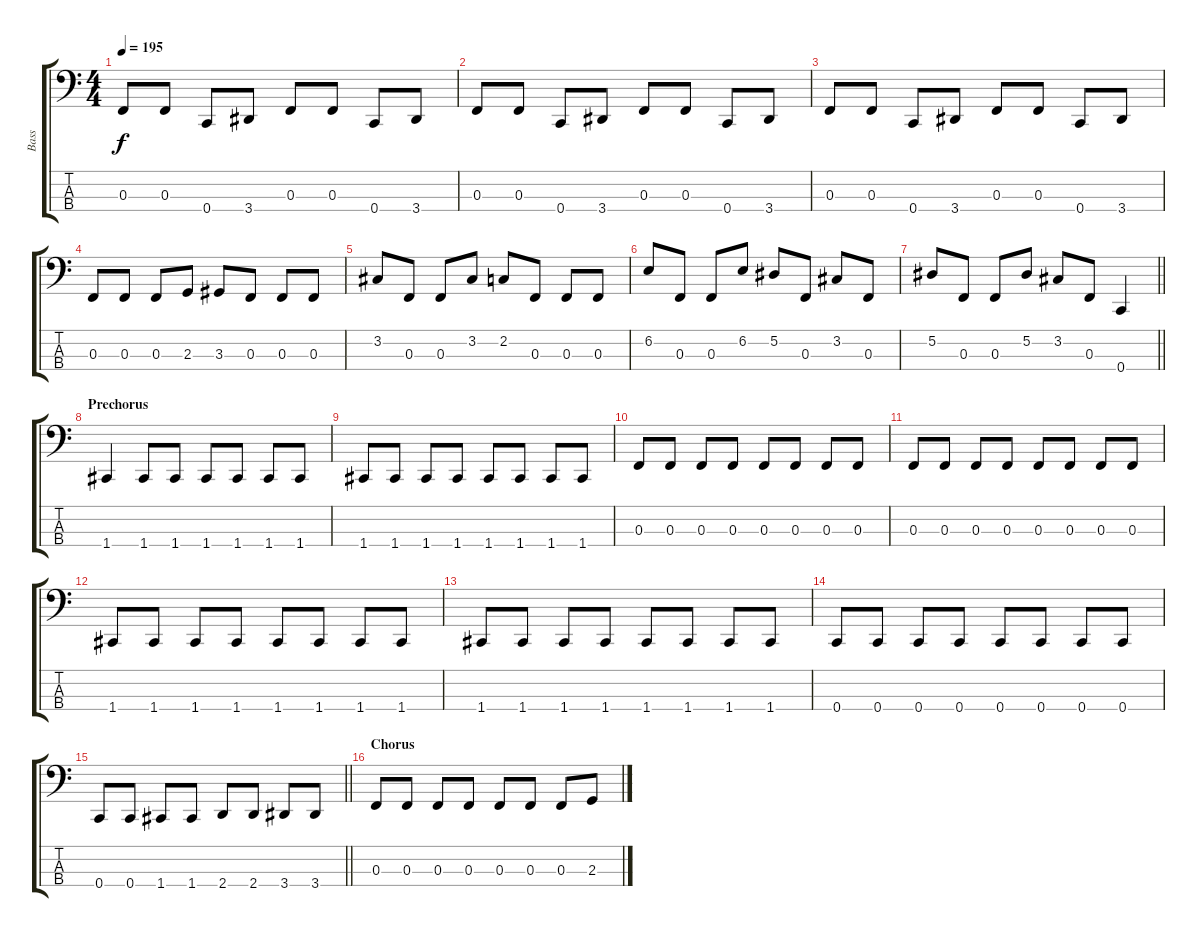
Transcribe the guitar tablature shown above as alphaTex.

\track ("Bass" "Bass") {instrument electricbasspick}
\staff {score tabs}
\tuning (Eb2 Bb1 F1 C1) {hide}
\ts (4 4)
\tempo 195
\clef f4
\ks c
0.3.8{dy f} 0.3.8 0.4.8 3.4.8 0.3.8 0.3.8 0.4.8 3.4.8 |
0.3.8 0.3.8 0.4.8 3.4.8 0.3.8 0.3.8 0.4.8 3.4.8 |
0.3.8 0.3.8 0.4.8 3.4.8 0.3.8 0.3.8 0.4.8 3.4.8 |
0.3.8 0.3.8 0.3.8 2.3.8 3.3.8 0.3.8 0.3.8 0.3.8 |
3.2.8 0.3.8 0.3.8 3.2.8 2.2.8 0.3.8 0.3.8 0.3.8 |
6.2.8 0.3.8 0.3.8 6.2.8 5.2.8 0.3.8 3.2.8 0.3.8 |
\barLineRight lightlight
5.2.8 0.3.8 0.3.8 5.2.8 3.2.8 0.3.8 0.4.4 |
\section ("" "Prechorus")
1.4.4 1.4.8 1.4.8 1.4.8 1.4.8 1.4.8 1.4.8 |
1.4.8 1.4.8 1.4.8 1.4.8 1.4.8 1.4.8 1.4.8 1.4.8 |
0.3.8 0.3.8 0.3.8 0.3.8 0.3.8 0.3.8 0.3.8 0.3.8 |
0.3.8 0.3.8 0.3.8 0.3.8 0.3.8 0.3.8 0.3.8 0.3.8 |
1.4.8 1.4.8 1.4.8 1.4.8 1.4.8 1.4.8 1.4.8 1.4.8 |
1.4.8 1.4.8 1.4.8 1.4.8 1.4.8 1.4.8 1.4.8 1.4.8 |
0.4.8 0.4.8 0.4.8 0.4.8 0.4.8 0.4.8 0.4.8 0.4.8 |
\barLineRight lightlight
0.4.8 0.4.8 1.4.8 1.4.8 2.4.8 2.4.8 3.4.8 3.4.8 |
\section ("" "Chorus")
0.3.8 0.3.8 0.3.8 0.3.8 0.3.8 0.3.8 0.3.8 2.3.8
